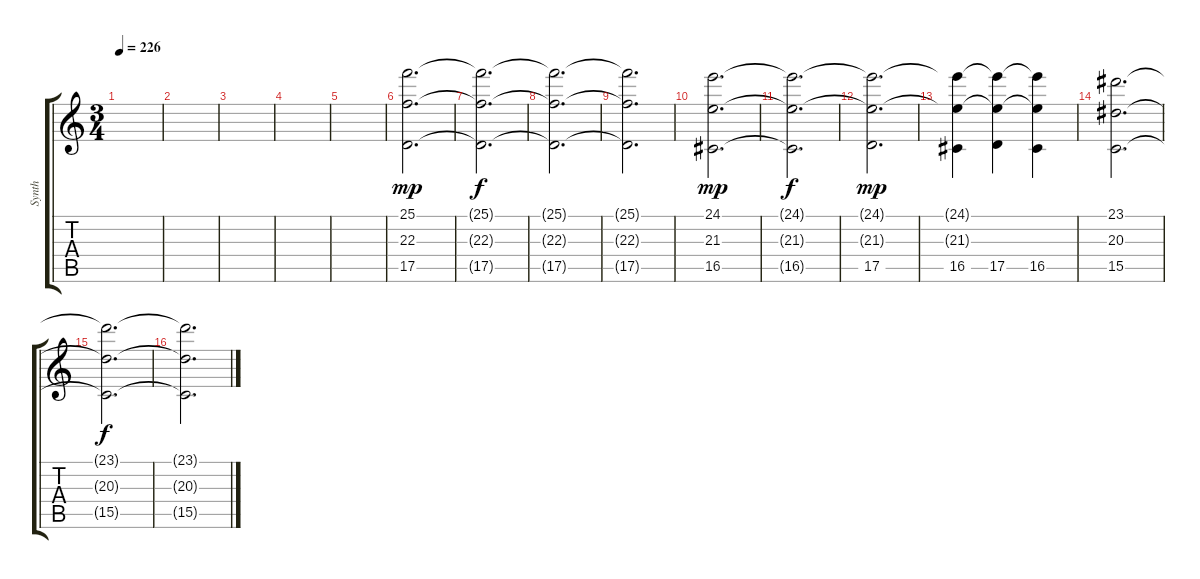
\track ("Synth" "Synth") {instrument choiraahs}
\staff {score tabs}
\tuning (E4 B3 G3 D3 A2 E2) {hide}
\ts (3 4)
\tempo 226
\clef g2
\ks c
|
|
|
|
|
(25.1 22.3 17.5).2{d dy mp} |
(25.1{t} 22.3{t} 17.5{t}).2{d dy f} |
(25.1{t} 22.3{t} 17.5{t}).2{d} |
(25.1{t} 22.3{t} 17.5{t}).2{d} |
(24.1 21.3 16.5).2{d dy mp} |
(24.1{t} 21.3{t} 16.5{t}).2{d dy f} |
(24.1{t} 21.3{t} 17.5).2{d dy mp} |
(24.1{t} 21.3{t} 16.5).4 (24.1{t} 21.3{t} 17.5).4 (24.1{t} 21.3{t} 16.5).4 |
(23.1 20.3 15.5).2{d} |
(23.1{t} 20.3{t} 15.5{t}).2{d dy f} |
(23.1{t} 20.3{t} 15.5{t}).2{d}
